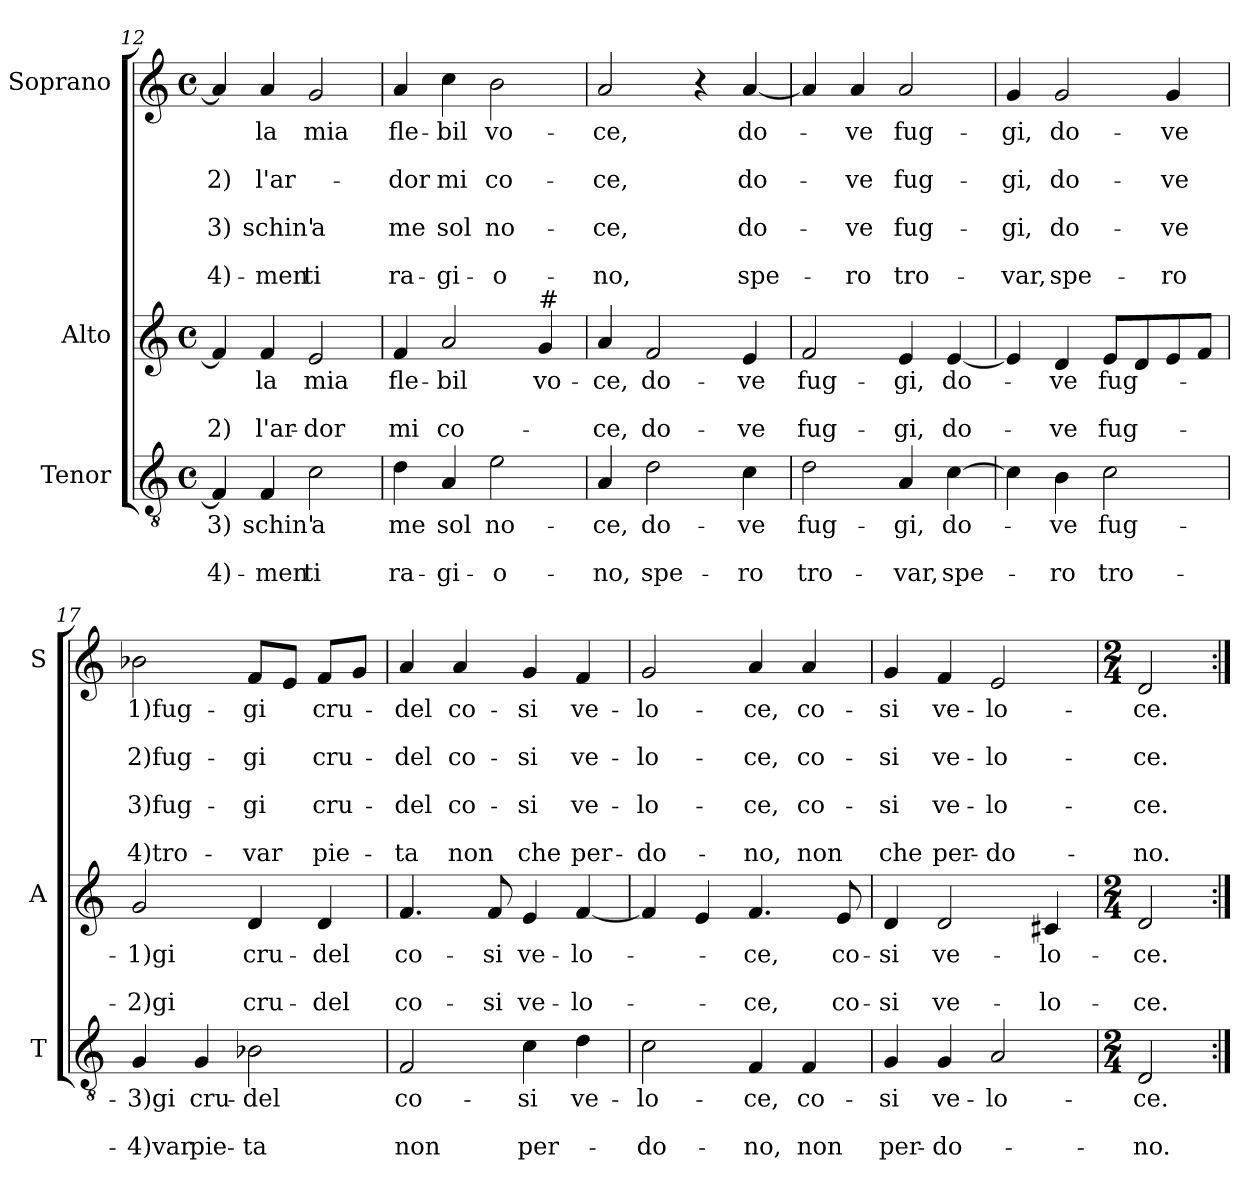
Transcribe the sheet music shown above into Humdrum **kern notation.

**kern	**text	**text	**text	**kern	**text	**text	**text	**kern	**text	**text	**text	**text	**text	**text	**text
*part3	*part3	*part3	*part3	*part2	*part2	*part2	*part2	*part1	*part1	*part1	*part1	*part1	*part1	*part1	*part1
*staff3	*staff3	*staff3	*staff3	*staff2	*staff2	*staff2	*staff2	*staff1	*staff1	*staff1	*staff1	*staff1	*staff1	*staff1	*staff1
*I"Tenor	*	*	*	*I"Alto	*	*	*	*I"Soprano	*	*	*	*	*	*	*
*I'T	*	*	*	*I'A	*	*	*	*I'S	*	*	*	*	*	*	*
!!LO:PB:g=z
*clefGv2	*	*	*	*clefG2	*	*	*	*clefG2	*	*	*	*	*	*	*
*k[]	*	*	*	*k[]	*	*	*	*k[]	*	*	*	*	*	*	*
*C:	*	*	*	*C:	*	*	*	*C:	*	*	*	*	*	*	*
*M4/4	*	*	*	*M4/4	*	*	*	*M4/4	*	*	*	*	*	*	*
*met(c)	*	*	*	*met(c)	*	*	*	*met(c)	*	*	*	*	*	*	*
=12	=12	=12	=12	=12	=12	=12	=12	=12	=12	=12	=12	=12	=12	=12	=12
!	!LO:LY:b	!	!LO:LY:b	!	!	!	!LO:LY:b	!	!	!	!LO:LY:b	!	!LO:LY:b	!	!LO:LY:b
4F/]	3)	.	-4)-	4f/]	.	.	2)	4a/]	.	.	2)	.	3)	.	-4)-
!	!LO:LY:b	!	!LO:LY:b	!	!LO:LY:b	!	!LO:LY:b	!	!LO:LY:b	!	!LO:LY:b	!	!LO:LY:b	!	!LO:LY:b
4F/	schin'	.	-men	4f/	-la	.	l'ar-	4a/	-la	.	l'ar-	.	schin'	.	-men
!	!LO:LY:b	!	!LO:LY:b	!	!LO:LY:b	!	!LO:LY:b	!	!LO:LY:b	!	!	!	!LO:LY:b	!	!LO:LY:b
2c\	a	.	ti	2e/	mia	.	-dor	2g/	mia	.	.	.	a	.	ti
=13	=13	=13	=13	=13	=13	=13	=13	=13	=13	=13	=13	=13	=13	=13	=13
!	!LO:LY:b	!	!LO:LY:b	!	!LO:LY:b	!	!LO:LY:b	!	!LO:LY:b	!	!LO:LY:b	!	!LO:LY:b	!	!LO:LY:b
4d\	me	.	ra-	4f/	fle-	.	mi	4a/	fle-	.	-dor	.	me	.	ra-
!	!LO:LY:b	!	!LO:LY:b	!	!LO:LY:b	!	!LO:LY:b	!	!LO:LY:b	!	!LO:LY:b	!	!LO:LY:b	!	!LO:LY:b
4A/	sol	.	-gi-	2a/	-bil	.	co-	4cc\	-bil	.	mi	.	sol	.	-gi-
!	!LO:LY:b	!	!LO:LY:b	!	!	!	!	!	!LO:LY:b	!	!LO:LY:b	!	!LO:LY:b	!	!LO:LY:b
2e\	no-	.	-o-	.	.	.	.	2b\	vo-	.	co-	.	no-	.	-o-
!	!	!	!	!LO:TX:a:t=#	!	!	!	!	!	!	!	!	!	!	!
!	!	!	!	!	!LO:LY:b	!	!	!	!	!	!	!	!	!	!
.	.	.	.	4g/	vo-	.	.	.	.	.	.	.	.	.	.
=14	=14	=14	=14	=14	=14	=14	=14	=14	=14	=14	=14	=14	=14	=14	=14
!	!LO:LY:b	!	!LO:LY:b	!	!LO:LY:b	!	!LO:LY:b	!	!LO:LY:b	!	!LO:LY:b	!	!LO:LY:b	!	!LO:LY:b
4A/	-ce,	.	-no,	4a/	-ce,	.	-ce,	2a/	-ce,	.	-ce,	.	-ce,	.	-no,
!	!LO:LY:b	!	!LO:LY:b	!	!LO:LY:b	!	!LO:LY:b	!	!	!	!	!	!	!	!
2d\	do-	.	spe-	2f/	do-	.	do-	.	.	.	.	.	.	.	.
.	.	.	.	.	.	.	.	4r	.	.	.	.	.	.	.
!	!LO:LY:b	!	!LO:LY:b	!	!LO:LY:b	!	!LO:LY:b	!	!LO:LY:b	!	!LO:LY:b	!	!LO:LY:b	!	!LO:LY:b
4c\	-ve	.	-ro	4e/	-ve	.	-ve	[4a/	do-	.	do-	.	do-	.	spe-
=15	=15	=15	=15	=15	=15	=15	=15	=15	=15	=15	=15	=15	=15	=15	=15
!	!LO:LY:b	!	!LO:LY:b	!	!LO:LY:b	!	!LO:LY:b	!	!	!	!	!	!	!	!
2d\	fug-	.	tro-	2f/	fug-	.	fug-	4a/]	.	.	.	.	.	.	.
!	!	!	!	!	!	!	!	!	!LO:LY:b	!	!LO:LY:b	!	!LO:LY:b	!	!LO:LY:b
.	.	.	.	.	.	.	.	4a/	-ve	.	-ve	.	-ve	.	-ro
!	!LO:LY:b	!	!LO:LY:b	!	!LO:LY:b	!	!LO:LY:b	!	!LO:LY:b	!	!LO:LY:b	!	!LO:LY:b	!	!LO:LY:b
4A/	-gi,	.	-var,	4e/	-gi,	.	-gi,	2a/	fug-	.	fug-	.	fug-	.	tro-
!	!LO:LY:b	!	!LO:LY:b	!	!LO:LY:b	!	!LO:LY:b	!	!	!	!	!	!	!	!
[4c\	do-	.	spe-	[4e/	do-	.	do-	.	.	.	.	.	.	.	.
=16	=16	=16	=16	=16	=16	=16	=16	=16	=16	=16	=16	=16	=16	=16	=16
!	!	!	!	!	!	!	!	!	!LO:LY:b	!	!LO:LY:b	!	!LO:LY:b	!	!LO:LY:b
4c\]	.	.	.	4e/]	.	.	.	4g/	-gi,	.	-gi,	.	-gi,	.	-var,
!	!LO:LY:b	!	!LO:LY:b	!	!LO:LY:b	!	!LO:LY:b	!	!LO:LY:b	!	!LO:LY:b	!	!LO:LY:b	!	!LO:LY:b
4B\	-ve	.	-ro	4d/	-ve	.	-ve	2g/	do-	.	do-	.	do-	.	spe-
!	!LO:LY:b	!	!LO:LY:b	!	!LO:LY:b	!	!LO:LY:b	!	!	!	!	!	!	!	!
2c\	fug-	.	tro-	8e/L	fug-	.	fug-	.	.	.	.	.	.	.	.
.	.	.	.	8d/	.	.	.	.	.	.	.	.	.	.	.
!	!	!	!	!	!	!	!	!	!LO:LY:b	!	!LO:LY:b	!	!LO:LY:b	!	!LO:LY:b
.	.	.	.	8e/	.	.	.	4g/	-ve	.	-ve	.	-ve	.	-ro
.	.	.	.	8f/J	.	.	.	.	.	.	.	.	.	.	.
!!LO:LB:g=z
=17	=17	=17	=17	=17	=17	=17	=17	=17	=17	=17	=17	=17	=17	=17	=17
!	!LO:LY:b	!	!LO:LY:b	!	!LO:LY:b	!	!LO:LY:b	!	!LO:LY:b	!	!LO:LY:b	!	!LO:LY:b	!	!LO:LY:b
4G/	-3)gi	.	-4)var	2g/	-1)gi	.	-2)gi	2b-X\	1)fug-	.	2)fug-	.	3)fug-	.	4)tro-
!	!LO:LY:b	!	!LO:LY:b	!	!	!	!	!	!	!	!	!	!	!	!
4G/	cru-	.	pie-	.	.	.	.	.	.	.	.	.	.	.	.
!	!LO:LY:b	!	!LO:LY:b	!	!LO:LY:b	!	!LO:LY:b	!	!LO:LY:b	!	!LO:LY:b	!	!LO:LY:b	!	!LO:LY:b
2B-X\	-del	.	-ta	4d/	cru-	.	cru-	8f/L	-gi	.	-gi	.	-gi	.	-var
.	.	.	.	.	.	.	.	8e/J	.	.	.	.	.	.	.
!	!	!	!	!	!LO:LY:b	!	!LO:LY:b	!	!LO:LY:b	!	!LO:LY:b	!	!LO:LY:b	!	!LO:LY:b
.	.	.	.	4d/	-del	.	-del	8f/L	cru-	.	cru-	.	cru-	.	pie-
.	.	.	.	.	.	.	.	8g/J	.	.	.	.	.	.	.
=18	=18	=18	=18	=18	=18	=18	=18	=18	=18	=18	=18	=18	=18	=18	=18
!	!LO:LY:b	!	!LO:LY:b	!	!LO:LY:b	!	!LO:LY:b	!	!LO:LY:b	!	!LO:LY:b	!	!LO:LY:b	!	!LO:LY:b
2F/	co-	.	non	4.f/	co-	.	co-	4a/	-del	.	-del	.	-del	.	-ta
!	!	!	!	!	!	!	!	!	!LO:LY:b	!	!LO:LY:b	!	!LO:LY:b	!	!LO:LY:b
.	.	.	.	.	.	.	.	4a/	co-	.	co-	.	co-	.	non
!	!	!	!	!	!LO:LY:b	!	!LO:LY:b	!	!	!	!	!	!	!	!
.	.	.	.	8f/	-si	.	-si	.	.	.	.	.	.	.	.
!	!LO:LY:b	!	!LO:LY:b	!	!LO:LY:b	!	!LO:LY:b	!	!LO:LY:b	!	!LO:LY:b	!	!LO:LY:b	!	!LO:LY:b
4c\	-si	.	per-	4e/	ve-	.	ve-	4g/	-si	.	-si	.	-si	.	che
!	!LO:LY:b	!	!	!	!LO:LY:b	!	!LO:LY:b	!	!LO:LY:b	!	!LO:LY:b	!	!LO:LY:b	!	!LO:LY:b
4d\	ve-	.	.	[4f/	-lo-	.	-lo-	4f/	ve-	.	ve-	.	ve-	.	per-
=19	=19	=19	=19	=19	=19	=19	=19	=19	=19	=19	=19	=19	=19	=19	=19
!	!LO:LY:b	!	!LO:LY:b	!	!	!	!	!	!LO:LY:b	!	!LO:LY:b	!	!LO:LY:b	!	!LO:LY:b
2c\	-lo-	.	-do-	4f/]	.	.	.	2g/	-lo-	.	-lo-	.	-lo-	.	-do-
.	.	.	.	4e/	.	.	.	.	.	.	.	.	.	.	.
!	!LO:LY:b	!	!LO:LY:b	!	!LO:LY:b	!	!LO:LY:b	!	!LO:LY:b	!	!LO:LY:b	!	!LO:LY:b	!	!LO:LY:b
4F/	-ce,	.	-no,	4.f/	-ce,	.	-ce,	4a/	-ce,	.	-ce,	.	-ce,	.	-no,
!	!LO:LY:b	!	!LO:LY:b	!	!	!	!	!	!LO:LY:b	!	!LO:LY:b	!	!LO:LY:b	!	!LO:LY:b
4F/	co-	.	non	.	.	.	.	4a/	co-	.	co-	.	co-	.	non
!	!	!	!	!	!LO:LY:b	!	!LO:LY:b	!	!	!	!	!	!	!	!
.	.	.	.	8e/	co-	.	co-	.	.	.	.	.	.	.	.
=20	=20	=20	=20	=20	=20	=20	=20	=20	=20	=20	=20	=20	=20	=20	=20
!	!LO:LY:b	!	!LO:LY:b	!	!LO:LY:b	!	!LO:LY:b	!	!LO:LY:b	!	!LO:LY:b	!	!LO:LY:b	!	!LO:LY:b
4G/	-si	.	per-	4d/	-si	.	-si	4g/	-si	.	-si	.	-si	.	che
!	!LO:LY:b	!	!LO:LY:b	!	!LO:LY:b	!	!LO:LY:b	!	!LO:LY:b	!	!LO:LY:b	!	!LO:LY:b	!	!LO:LY:b
4G/	ve-	.	-do-	2d/	ve-	.	ve-	4f/	ve-	.	ve-	.	ve-	.	per-
!	!LO:LY:b	!	!	!	!	!	!	!	!LO:LY:b	!	!LO:LY:b	!	!LO:LY:b	!	!LO:LY:b
2A/	-lo-	.	.	.	.	.	.	2e/	-lo-	.	-lo-	.	-lo-	.	-do-
!	!	!	!	!	!LO:LY:b	!	!LO:LY:b	!	!	!	!	!	!	!	!
.	.	.	.	4c#X/	-lo-	.	-lo-	.	.	.	.	.	.	.	.
=21	=21	=21	=21	=21	=21	=21	=21	=21	=21	=21	=21	=21	=21	=21	=21
*M2/4	*	*	*	*M2/4	*	*	*	*M2/4	*	*	*	*	*	*	*
!	!LO:LY:b	!	!LO:LY:b	!	!LO:LY:b	!	!LO:LY:b	!	!LO:LY:b	!	!LO:LY:b	!	!LO:LY:b	!	!LO:LY:b
2D/	-ce.	.	-no.	2d/	-ce.	.	-ce.	2d/	-ce.	.	-ce.	.	-ce.	.	-no.
=:|!	=:|!	=:|!	=:|!	=:|!	=:|!	=:|!	=:|!	=:|!	=:|!	=:|!	=:|!	=:|!	=:|!	=:|!	=:|!
*-	*-	*-	*-	*-	*-	*-	*-	*-	*-	*-	*-	*-	*-	*-	*-
